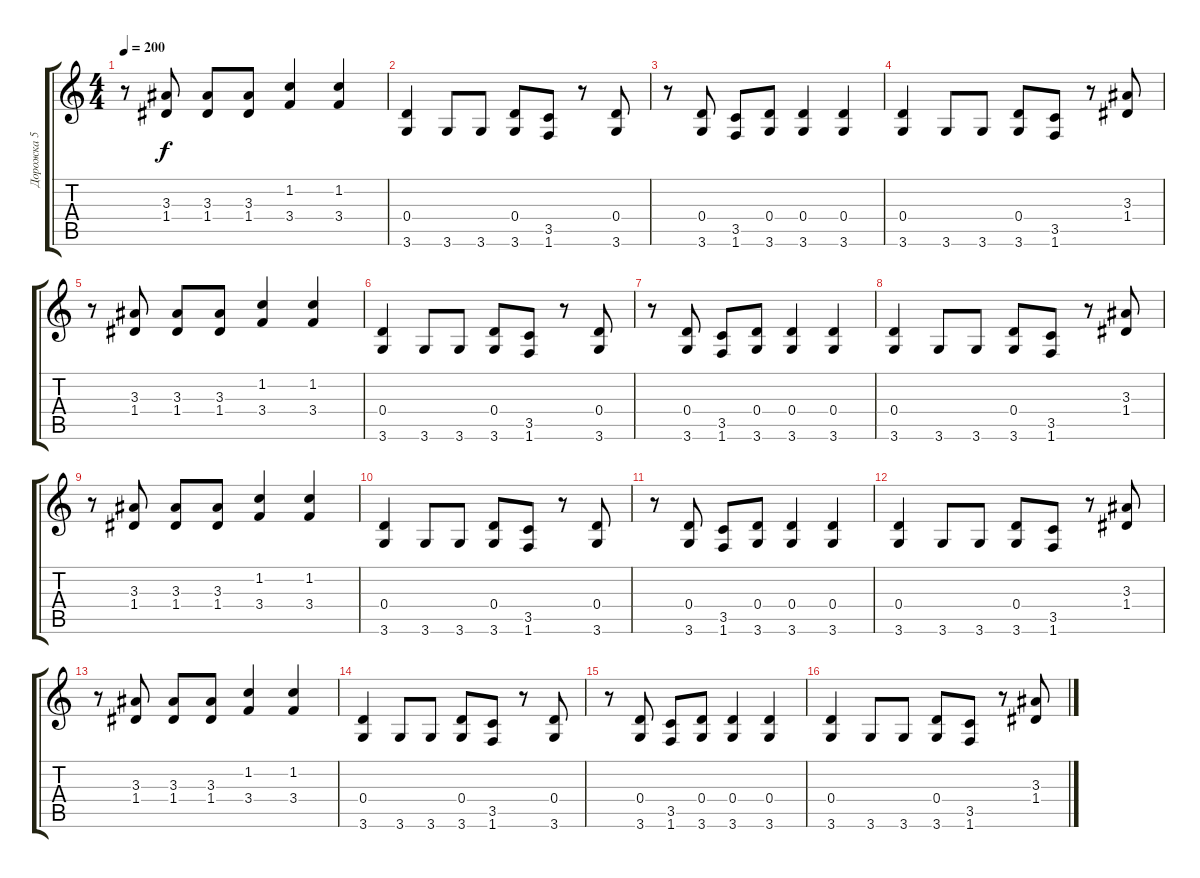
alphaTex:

\track ("Дорожка 5" "Дорожка 5") {instrument distortionguitar}
\staff {score tabs}
\tuning (E4 B3 G3 D3 A2 E2) {hide}
\ts (4 4)
\tempo 200
\clef g2
\ks c
r.8{dy f} (3.3 1.4).8 (3.3 1.4).8 (3.3 1.4).8 (1.2 3.4).4 (1.2 3.4).4 |
(0.4 3.6).4 3.6.8 3.6.8 (0.4 3.6).8 (3.5 1.6).8 r.8 (0.4 3.6).8 |
r.8 (0.4 3.6).8 (3.5 1.6).8 (0.4 3.6).8 (0.4 3.6).4 (0.4 3.6).4 |
(0.4 3.6).4 3.6.8 3.6.8 (0.4 3.6).8 (3.5 1.6).8 r.8 (3.3 1.4).8 |
r.8 (3.3 1.4).8 (3.3 1.4).8 (3.3 1.4).8 (1.2 3.4).4 (1.2 3.4).4 |
(0.4 3.6).4 3.6.8 3.6.8 (0.4 3.6).8 (3.5 1.6).8 r.8 (0.4 3.6).8 |
r.8 (0.4 3.6).8 (3.5 1.6).8 (0.4 3.6).8 (0.4 3.6).4 (0.4 3.6).4 |
(0.4 3.6).4 3.6.8 3.6.8 (0.4 3.6).8 (3.5 1.6).8 r.8 (3.3 1.4).8 |
r.8 (3.3 1.4).8 (3.3 1.4).8 (3.3 1.4).8 (1.2 3.4).4 (1.2 3.4).4 |
(0.4 3.6).4 3.6.8 3.6.8 (0.4 3.6).8 (3.5 1.6).8 r.8 (0.4 3.6).8 |
r.8 (0.4 3.6).8 (3.5 1.6).8 (0.4 3.6).8 (0.4 3.6).4 (0.4 3.6).4 |
(0.4 3.6).4 3.6.8 3.6.8 (0.4 3.6).8 (3.5 1.6).8 r.8 (3.3 1.4).8 |
r.8 (3.3 1.4).8 (3.3 1.4).8 (3.3 1.4).8 (1.2 3.4).4 (1.2 3.4).4 |
(0.4 3.6).4 3.6.8 3.6.8 (0.4 3.6).8 (3.5 1.6).8 r.8 (0.4 3.6).8 |
r.8 (0.4 3.6).8 (3.5 1.6).8 (0.4 3.6).8 (0.4 3.6).4 (0.4 3.6).4 |
(0.4 3.6).4 3.6.8 3.6.8 (0.4 3.6).8 (3.5 1.6).8 r.8 (3.3 1.4).8
